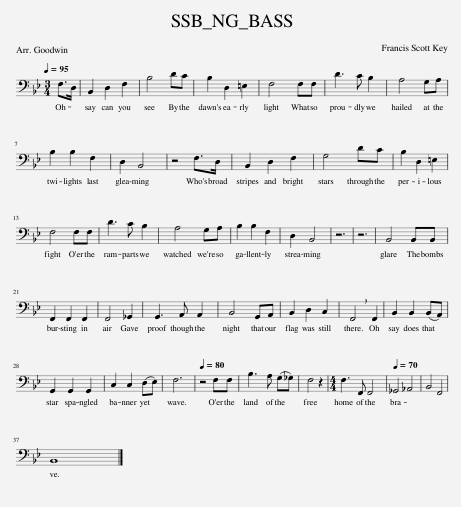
X:1
L:1/8
Q:1/4=95
M:3/4
I:linebreak $
K:Bb
V:1 bass
V:1
 F,>D, | B,,2 D,2 F,2 | B,4 DC | B,2 D,2 =E,2 | F,4 F,F, | %5
 D3 C B,2 | A,4 G,A, |$ B,2 B,2 F,2 | D,2 B,,4 | z4 F,>D, | %10
 B,,2 D,2 F,2 | G,4 DC | B,2 D,2 =E,2 |$ F,4 F,F, | D3 C B,2 | %15
 A,4 G,A, | B,2 B,2 F,2 | D,2 B,,4 | z6 | z6 | %20
 B,,4 B,,B,, |$ F,,2 F,,2 F,,2 | F,,4 _G,,2 | G,,3 A,, A,,2 | B,,4 G,,A,, | %25
 B,,2 D,2 C,2 | !breath!F,,4 F,,2 | B,,2 B,,2 (B,,A,,) |$ G,,2 G,,2 G,,2 | C,2 C,2 (D,E,) | %30
 F,6 |[Q:1/4=80] z4 F,F, | B,3 A, (G,_G,) | F,4 z2 |[M:4/4] F,3 F,, F,,4 | %35
[Q:1/4=70] _G,,4 _A,,4 | B,,4 F,,4 |$ B,,8 |] %38
